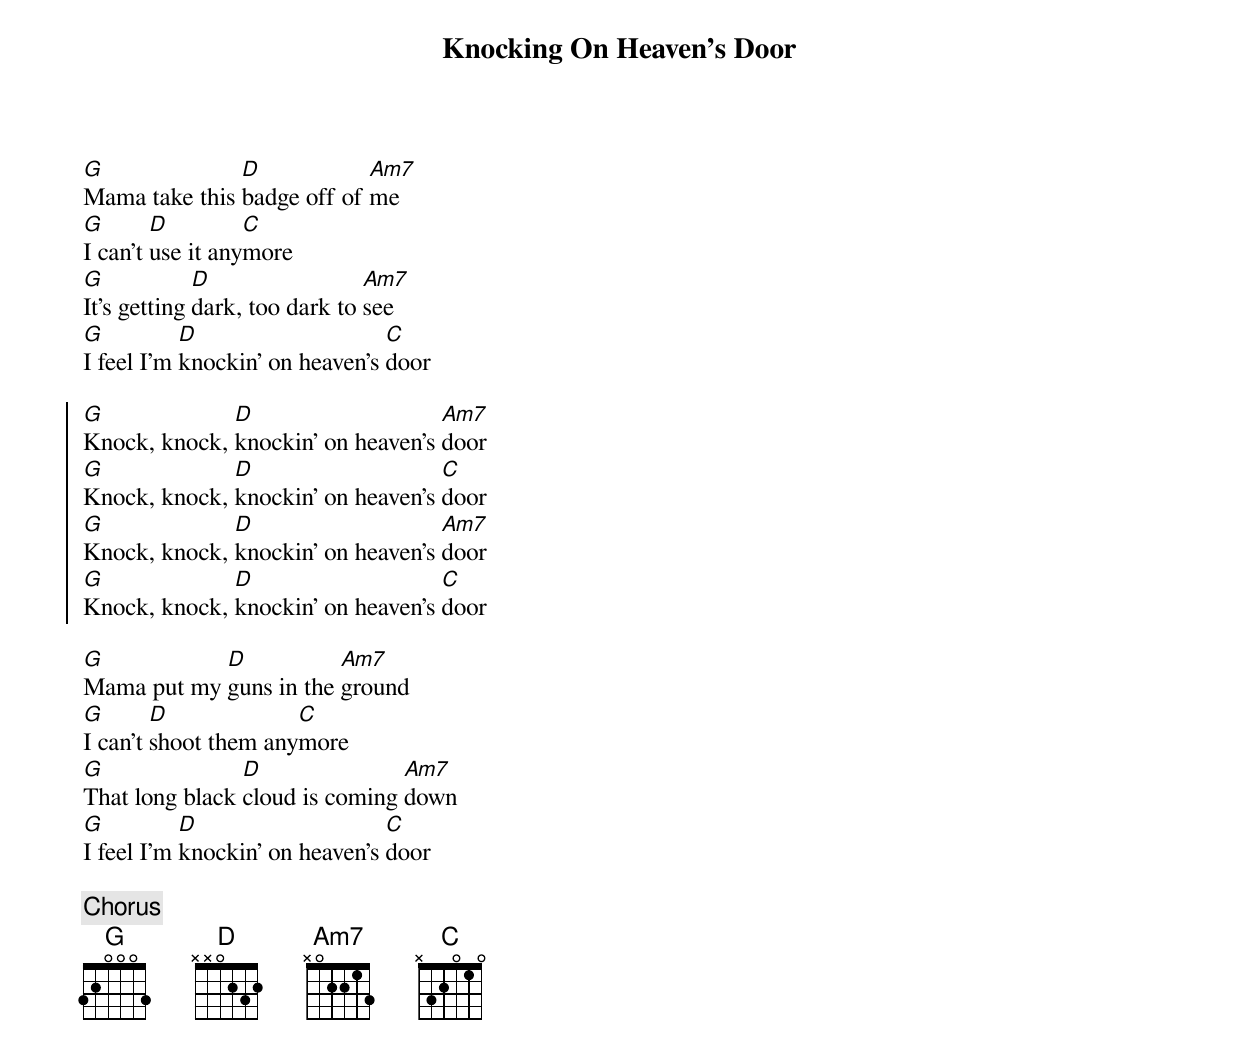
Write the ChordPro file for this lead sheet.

{title: Knocking On Heaven's Door}
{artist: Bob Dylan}
{subtitle: }
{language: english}
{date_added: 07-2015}
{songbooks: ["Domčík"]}
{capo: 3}
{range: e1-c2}
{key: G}
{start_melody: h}

{start_of_verse}
[G]Mama take this [D]badge off of [Am7]me
[G]I can't [D]use it any[C]more
[G]It's getting [D]dark, too dark to [Am7]see
[G]I feel I'm [D]knockin' on heaven's [C]door
{end_of_verse}

{start_of_chorus}
[G]Knock, knock, [D]knockin' on heaven's [Am7]door
[G]Knock, knock, [D]knockin' on heaven's [C]door
[G]Knock, knock, [D]knockin' on heaven's [Am7]door
[G]Knock, knock, [D]knockin' on heaven's [C]door
{end_of_chorus}

{start_of_verse}
[G]Mama put my [D]guns in the [Am7]ground
[G]I can't [D]shoot them any[C]more
[G]That long black [D]cloud is coming [Am7]down
[G]I feel I'm [D]knockin' on heaven's [C]door
{end_of_verse}

{chorus}
